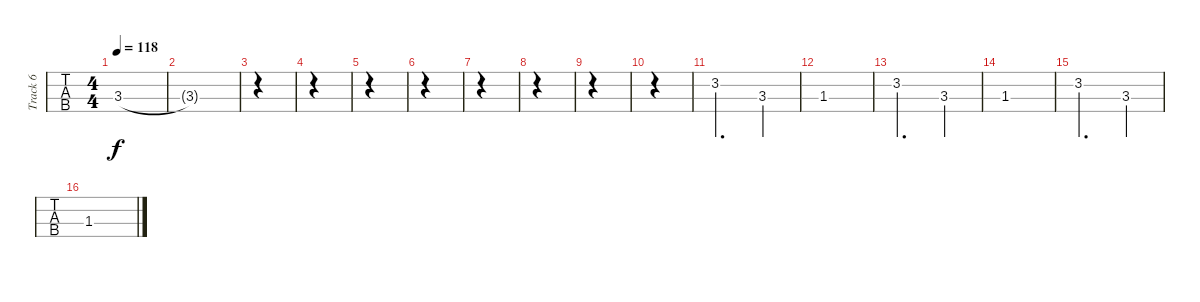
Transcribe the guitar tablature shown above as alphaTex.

\track ("Track 6" "Track 6") {instrument electricbassfinger}
\staff {tabs}
\tuning (G2 D2 A1 E1) {hide}
\ts (4 4)
\tempo 118
\clef f4
\ks c
3.3.1{dy f} |
3.3{t}.1 |
|
|
|
|
|
|
|
|
3.2.2{d} 3.3.4 |
1.3.1 |
3.2.2{d} 3.3.4 |
1.3.1 |
3.2.2{d} 3.3.4 |
1.3.1
